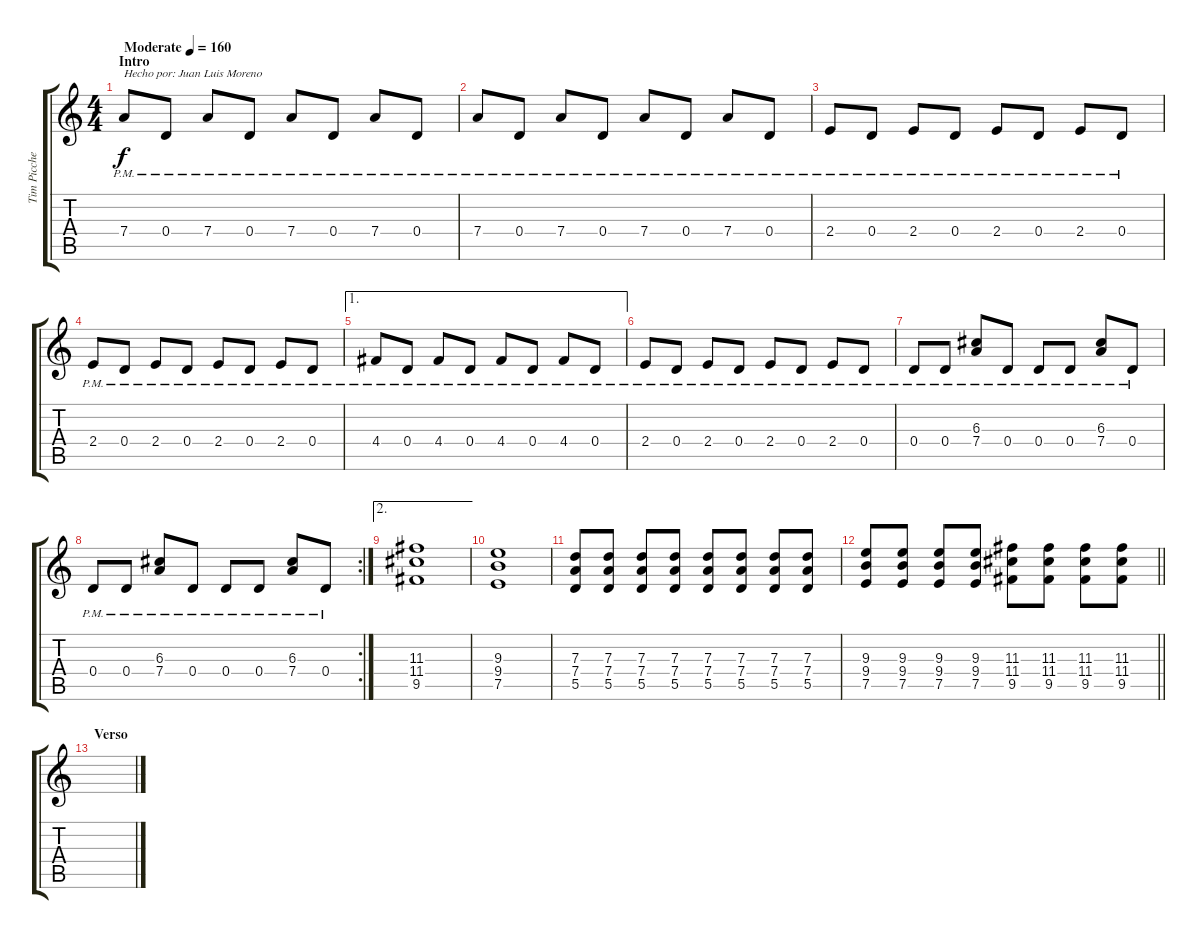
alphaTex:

\track ("Tim Picchetti (Guitarra)" "Tim Picche") {instrument overdrivenguitar}
\staff {score tabs}
\tuning (E4 B3 G3 D3 A2 E2) {hide}
\ts (4 4)
\section ("" "Intro")
\tempo (160 "Moderate")
\clef g2
\ks c
7.4{pm}.8{txt "Hecho por: Juan Luis Moreno" dy f instrument overdrivenguitar} 0.4{pm}.8 7.4{pm}.8 0.4{pm}.8 7.4{pm}.8 0.4{pm}.8 7.4{pm}.8 0.4{pm}.8 |
7.4{pm}.8 0.4{pm}.8 7.4{pm}.8 0.4{pm}.8 7.4{pm}.8 0.4{pm}.8 7.4{pm}.8 0.4{pm}.8 |
2.4{pm}.8 0.4{pm}.8 2.4{pm}.8 0.4{pm}.8 2.4{pm}.8 0.4{pm}.8 2.4{pm}.8 0.4{pm}.8 |
2.4{pm}.8 0.4{pm}.8 2.4{pm}.8 0.4{pm}.8 2.4{pm}.8 0.4{pm}.8 2.4{pm}.8 0.4{pm}.8 |
\ae 1
4.4{pm}.8 0.4{pm}.8 4.4{pm}.8 0.4{pm}.8 4.4{pm}.8 0.4{pm}.8 4.4{pm}.8 0.4{pm}.8 |
2.4{pm}.8 0.4{pm}.8 2.4{pm}.8 0.4{pm}.8 2.4{pm}.8 0.4{pm}.8 2.4{pm}.8 0.4{pm}.8 |
0.4{pm}.8 0.4{pm}.8 (6.3{pm} 7.4{pm}).8 0.4{pm}.8 0.4{pm}.8 0.4{pm}.8 (6.3{pm} 7.4{pm}).8 0.4{pm}.8 |
\rc 2
0.4{pm}.8 0.4{pm}.8 (6.3{pm} 7.4{pm}).8 0.4{pm}.8 0.4{pm}.8 0.4{pm}.8 (6.3{pm} 7.4{pm}).8 0.4{pm}.8 |
\ae 2
(11.3 11.4 9.5).1 |
(9.3 9.4 7.5).1 |
(7.3 7.4 5.5).8 (7.3 7.4 5.5).8 (7.3 7.4 5.5).8 (7.3 7.4 5.5).8 (7.3 7.4 5.5).8 (7.3 7.4 5.5).8 (7.3 7.4 5.5).8 (7.3 7.4 5.5).8 |
\barLineRight lightlight
(9.3 9.4 7.5).8 (9.3 9.4 7.5).8 (9.3 9.4 7.5).8 (9.3 9.4 7.5).8 (11.3 11.4 9.5).8 (11.3 11.4 9.5).8 (11.3 11.4 9.5).8 (11.3 11.4 9.5).8 |
\section ("" "Verso ")
